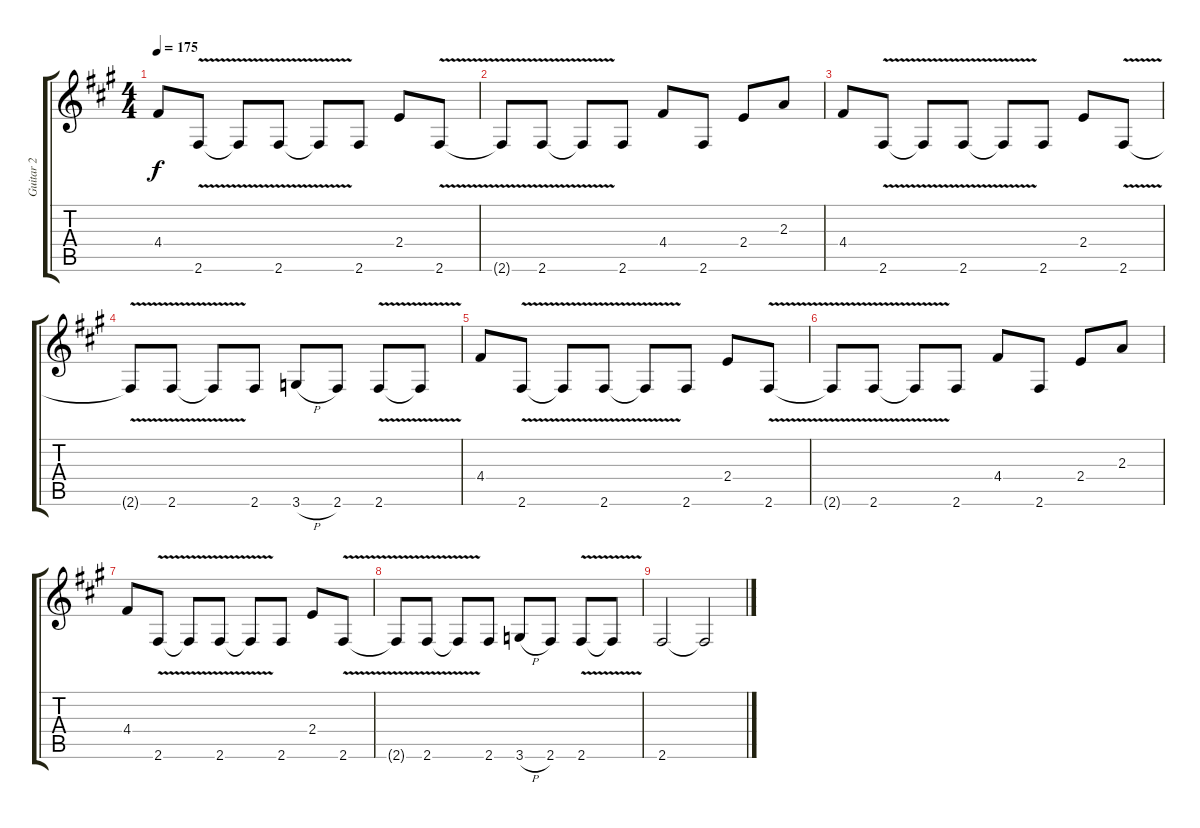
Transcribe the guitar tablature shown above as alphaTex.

\track ("Guitar 2" "Guitar 2") {instrument overdrivenguitar}
\staff {score tabs}
\tuning (E4 B3 G3 D3 A2 E2) {hide}
\ts (4 4)
\tempo 175
\clef g2
\ks f#minor
4.4.8{dy f} 2.6{v}.8 2.6{t}.8 2.6{v}.8 2.6{t}.8 2.6.8 2.4.8 2.6{v}.8 |
2.6{t}.8 2.6{v}.8 2.6{t}.8 2.6.8 4.4.8 2.6.8 2.4.8 2.3.8 |
4.4.8 2.6{v}.8 2.6{t}.8 2.6{v}.8 2.6{t}.8 2.6.8 2.4.8 2.6{v}.8 |
2.6{t}.8 2.6{v}.8 2.6{t}.8 2.6.8 3.6{h}.8 2.6.8 2.6{v}.8 2.6{t}.8 |
4.4.8 2.6{v}.8 2.6{t}.8 2.6{v}.8 2.6{t}.8 2.6.8 2.4.8 2.6{v}.8 |
2.6{t}.8 2.6{v}.8 2.6{t}.8 2.6.8 4.4.8 2.6.8 2.4.8 2.3.8 |
4.4.8 2.6{v}.8 2.6{t}.8 2.6{v}.8 2.6{t}.8 2.6.8 2.4.8 2.6{v}.8 |
2.6{t}.8 2.6{v}.8 2.6{t}.8 2.6.8 3.6{h}.8 2.6.8 2.6{v}.8 2.6{t}.8 |
2.6.2 2.6{t}.2
